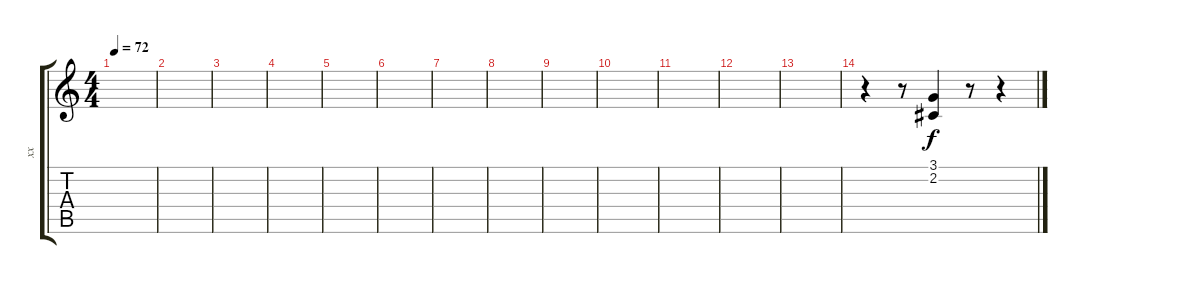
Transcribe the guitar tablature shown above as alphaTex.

\track ("xx" "xx") {instrument guitarfretnoise}
\staff {score tabs}
\tuning (E4 B3 G3 D3 A2 E2) {hide}
\ts (4 4)
\tempo 72
\clef g2
\ks c
|
|
|
|
|
|
|
|
|
|
|
|
|
r.4 r.8 (3.1 2.2).4 r.8 r.4
